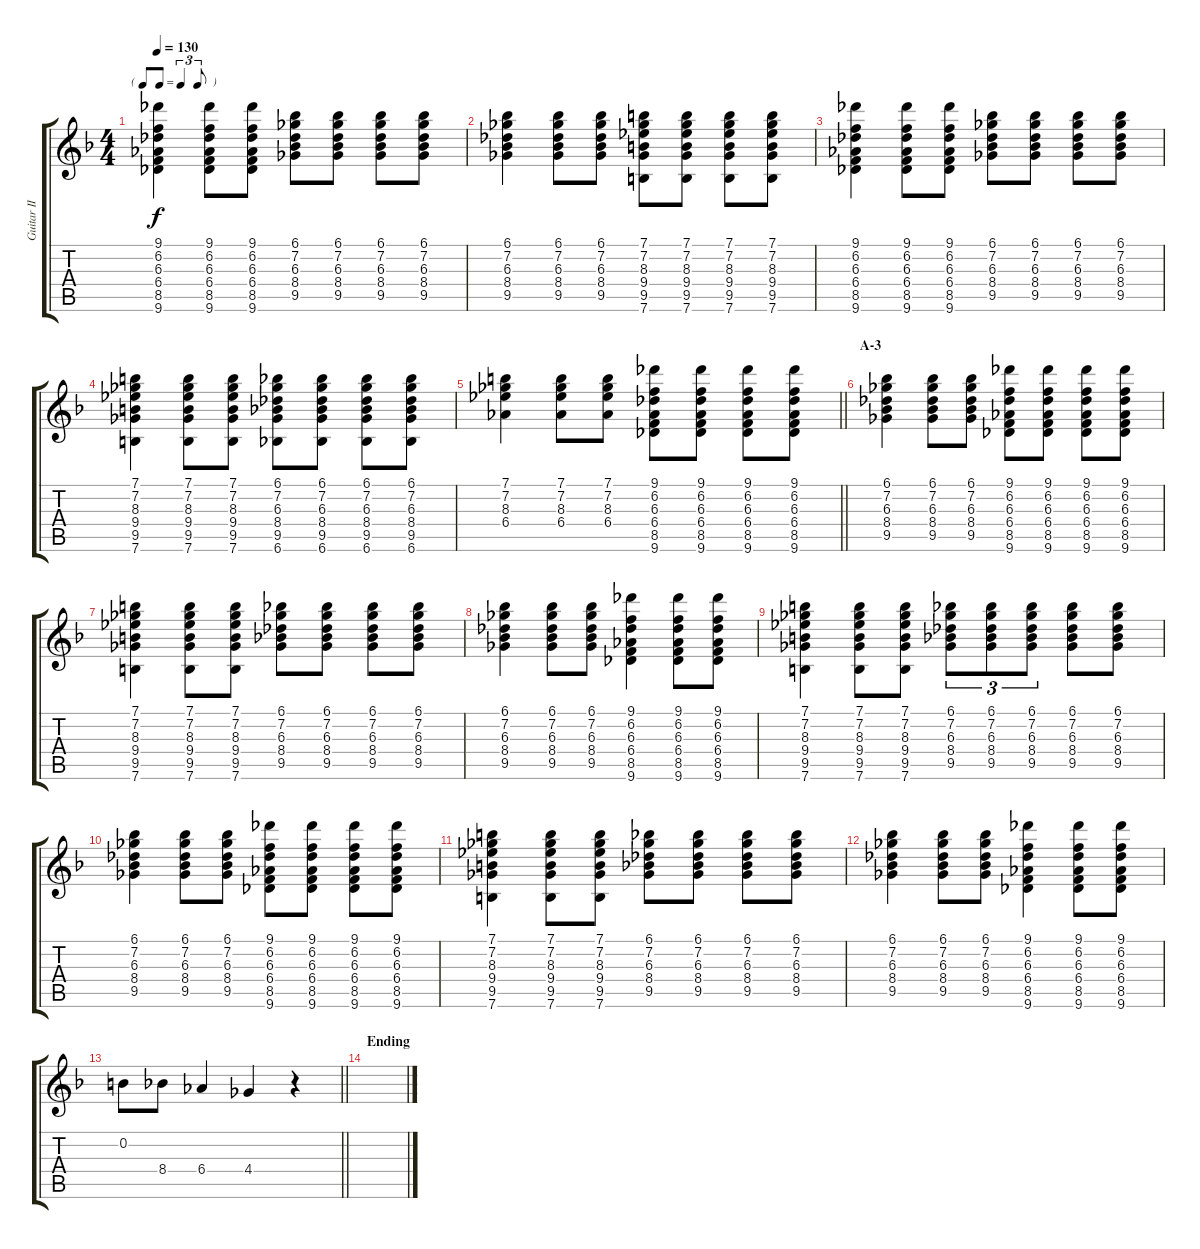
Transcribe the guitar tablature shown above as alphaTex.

\track ("Guitar II Without Capo" "Guitar II ") {mute instrument acousticguitarsteel}
\staff {score tabs}
\tuning (E4 B3 G3 D3 A2 E2) {hide}
\ts (4 4)
\tf triplet8th
\tempo 130
\clef g2
\ks f
(9.1 6.2 6.3 6.4 8.5 9.6).4{dy f} (9.1 6.2 6.3 6.4 8.5 9.6).8 (9.1 6.2 6.3 6.4 8.5 9.6).8 (6.1 7.2 6.3 8.4 9.5).8 (6.1 7.2 6.3 8.4 9.5).8 (6.1 7.2 6.3 8.4 9.5).8 (6.1 7.2 6.3 8.4 9.5).8 |
(6.1 7.2 6.3 8.4 9.5).4 (6.1 7.2 6.3 8.4 9.5).8 (6.1 7.2 6.3 8.4 9.5).8 (7.1 7.2 8.3 9.4 9.5 7.6).8 (7.1 7.2 8.3 9.4 9.5 7.6).8 (7.1 7.2 8.3 9.4 9.5 7.6).8 (7.1 7.2 8.3 9.4 9.5 7.6).8 |
(9.1 6.2 6.3 6.4 8.5 9.6).4 (9.1 6.2 6.3 6.4 8.5 9.6).8 (9.1 6.2 6.3 6.4 8.5 9.6).8 (6.1 7.2 6.3 8.4 9.5).8 (6.1 7.2 6.3 8.4 9.5).8 (6.1 7.2 6.3 8.4 9.5).8 (6.1 7.2 6.3 8.4 9.5).8 |
(7.1 7.2 8.3 9.4 9.5 7.6).4 (7.1 7.2 8.3 9.4 9.5 7.6).8 (7.1 7.2 8.3 9.4 9.5 7.6).8 (6.1 7.2 6.3 8.4 9.5 6.6).8 (6.1 7.2 6.3 8.4 9.5 6.6).8 (6.1 7.2 6.3 8.4 9.5 6.6).8 (6.1 7.2 6.3 8.4 9.5 6.6).8 |
\barLineRight lightlight
(7.1 7.2 8.3 6.4).4 (7.1 7.2 8.3 6.4).8 (7.1 7.2 8.3 6.4).8 (9.1 6.2 6.3 6.4 8.5 9.6).8 (9.1 6.2 6.3 6.4 8.5 9.6).8 (9.1 6.2 6.3 6.4 8.5 9.6).8 (9.1 6.2 6.3 6.4 8.5 9.6).8 |
\section ("" "A-3")
(6.1 7.2 6.3 8.4 9.5).4 (6.1 7.2 6.3 8.4 9.5).8 (6.1 7.2 6.3 8.4 9.5).8 (9.1 6.2 6.3 6.4 8.5 9.6).8 (9.1 6.2 6.3 6.4 8.5 9.6).8 (9.1 6.2 6.3 6.4 8.5 9.6).8 (9.1 6.2 6.3 6.4 8.5 9.6).8 |
(7.1 7.2 8.3 9.4 9.5 7.6).4 (7.1 7.2 8.3 9.4 9.5 7.6).8 (7.1 7.2 8.3 9.4 9.5 7.6).8 (6.1 7.2 6.3 8.4 9.5).8 (6.1 7.2 6.3 8.4 9.5).8 (6.1 7.2 6.3 8.4 9.5).8 (6.1 7.2 6.3 8.4 9.5).8 |
(6.1 7.2 6.3 8.4 9.5).4 (6.1 7.2 6.3 8.4 9.5).8 (6.1 7.2 6.3 8.4 9.5).8 (9.1 6.2 6.3 6.4 8.5 9.6).4 (9.1 6.2 6.3 6.4 8.5 9.6).8 (9.1 6.2 6.3 6.4 8.5 9.6).8 |
(7.1 7.2 8.3 9.4 9.5 7.6).4 (7.1 7.2 8.3 9.4 9.5 7.6).8 (7.1 7.2 8.3 9.4 9.5 7.6).8 (6.1 7.2 6.3 8.4 9.5).8{tu (3 2)} (6.1 7.2 6.3 8.4 9.5).8{tu (3 2)} (6.1 7.2 6.3 8.4 9.5).8{tu (3 2)} (6.1 7.2 6.3 8.4 9.5).8 (6.1 7.2 6.3 8.4 9.5).8 |
(6.1 7.2 6.3 8.4 9.5).4 (6.1 7.2 6.3 8.4 9.5).8 (6.1 7.2 6.3 8.4 9.5).8 (9.1 6.2 6.3 6.4 8.5 9.6).8 (9.1 6.2 6.3 6.4 8.5 9.6).8 (9.1 6.2 6.3 6.4 8.5 9.6).8 (9.1 6.2 6.3 6.4 8.5 9.6).8 |
(7.1 7.2 8.3 9.4 9.5 7.6).4 (7.1 7.2 8.3 9.4 9.5 7.6).8 (7.1 7.2 8.3 9.4 9.5 7.6).8 (6.1 7.2 6.3 8.4 9.5).8 (6.1 7.2 6.3 8.4 9.5).8 (6.1 7.2 6.3 8.4 9.5).8 (6.1 7.2 6.3 8.4 9.5).8 |
(6.1 7.2 6.3 8.4 9.5).4 (6.1 7.2 6.3 8.4 9.5).8 (6.1 7.2 6.3 8.4 9.5).8 (9.1 6.2 6.3 6.4 8.5 9.6).4 (9.1 6.2 6.3 6.4 8.5 9.6).8 (9.1 6.2 6.3 6.4 8.5 9.6).8 |
\barLineRight lightlight
0.2.8 8.4.8 6.4.4 4.4.4 r.4 |
\section ("" "Ending")
